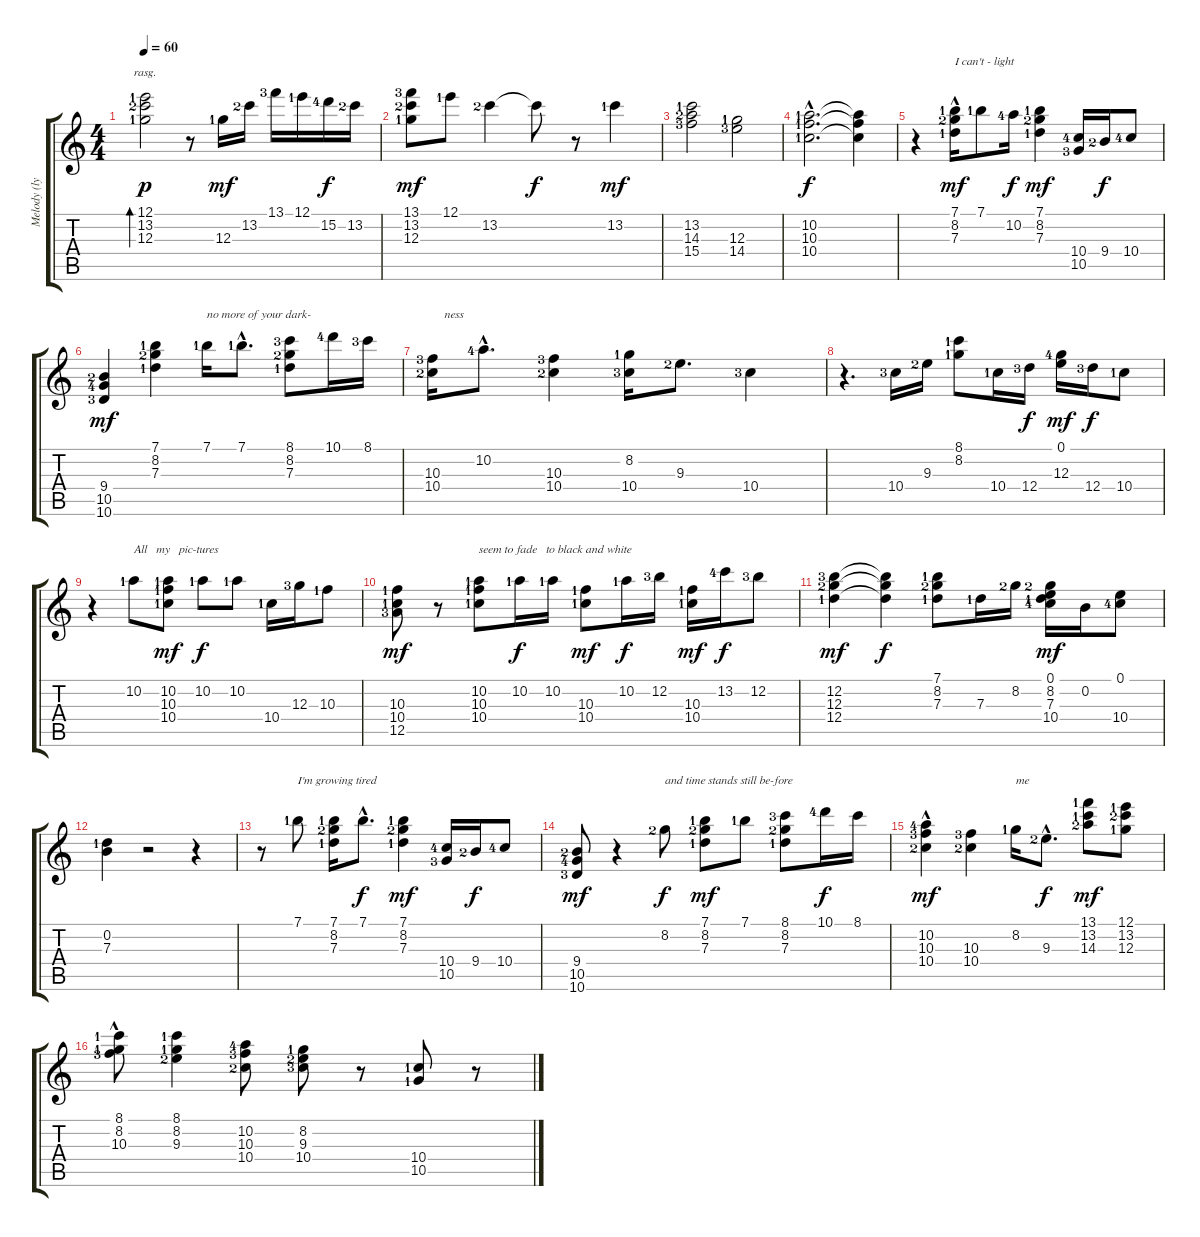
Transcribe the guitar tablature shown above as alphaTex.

\track ("Melody (lyrics/l.h. fingering)" "Melody (ly") {instrument electricguitarjazz}
\staff {score tabs}
\tuning (E4 B3 G3 D3 A2 E2) {hide}
\ts (4 4)
\tempo 60
\clef g2
\ks c
(12.1{lf 2} 13.2{lf 3} 12.3{lf 2}).2{bd 120 rasg ii dy p instrument electricguitarjazz} r.8 12.3{lf 2}.16{dy mf} 13.2{lf 3}.16 13.1{lf 4}.16 12.1{lf 2}.16 15.2{lf 5}.16{dy f} 13.2{lf 3}.16 |
(13.1{lf 4} 13.2{lf 3} 12.3{lf 2}).8{dy mf} 12.1{lf 2}.8 13.2{lf 3}.4 13.2{t}.8{dy f} r.8 13.2{lf 2}.4{dy mf} |
(13.2{lf 2} 14.3{lf 3} 15.4{lf 4}).2 (12.3{lf 2} 14.4{lf 4}).2 |
(10.2{hac lf 2} 10.3{hac lf 2} 10.4{hac lf 2}).2{d dy f} (10.2{t} 10.3{t} 10.4{t}).4 |
r.4 (7.1{lf 2} 8.2{lf 3} 7.3{hac lf 2}).16{txt "I can't - light" dy mf} 7.1{lf 2}.8 10.2{lf 5}.16{dy f} (7.1{lf 2} 8.2{lf 3} 7.3{lf 2}).4{dy mf} (10.4{lf 5} 10.5{lf 4}).16 9.4{lf 3}.16{dy f} 10.4{lf 5}.8 |
(9.4{lf 3} 10.5{lf 5} 10.6{lf 4}).4{dy mf} (7.1{lf 2} 8.2{lf 3} 7.3{lf 2}).4 7.1{lf 2}.16{txt "no more of your dark-"} 7.1{hac lf 2}.8{d} (8.1{lf 4} 8.2{lf 3} 7.3{lf 2}).8 10.1{lf 5}.16 8.1{lf 4}.16 |
(10.3{lf 4} 10.4{lf 3}).16{txt "    ness"} 10.2{hac lf 5}.8{d} (10.3{lf 4} 10.4{lf 3}).4 (8.2{lf 2} 10.4{lf 4}).16 9.3{lf 3}.8{d} 10.4{lf 4}.4 |
r.4{d} 10.4{lf 4}.16 9.3{lf 3}.16 (8.1{lf 2} 8.2{lf 2}).8 10.4{lf 2}.16 12.4{lf 4}.16{dy f} (0.1 12.3{lf 5}).16{dy mf} 12.4{lf 4}.16{dy f} 10.4{lf 2}.8 |
r.4 10.2{lf 2}.8{txt "All   my   pic-tures"} (10.2{lf 2} 10.3{lf 2} 10.4{lf 2}).8{dy mf} 10.2{lf 2}.8{dy f} 10.2{lf 2}.8 10.4{lf 2}.16 12.3{lf 4}.16 10.3{lf 2}.8 |
(10.3{lf 2} 10.4{lf 2} 12.5{lf 4}).8{dy mf} r.8 (10.2{lf 2} 10.3{lf 2} 10.4{lf 2}).8{txt "seem to fade   to black and white"} 10.2{lf 2}.16{dy f} 10.2{lf 2}.16 (10.3{lf 2} 10.4{lf 2}).8{dy mf} 10.2{lf 2}.16{dy f} 12.2{lf 4}.16 (10.3{lf 2} 10.4{lf 2}).16{dy mf} 13.2{lf 5}.16{dy f} 12.2{lf 4}.8 |
(12.2{lf 4} 12.3{lf 3} 12.4{lf 2}).4{dy mf} (12.2{t} 12.3{t} 12.4{t}).4{dy f} (7.1{lf 2} 8.2{lf 3} 7.3{lf 2}).8 7.3{lf 2}.16 8.2{lf 3}.16 (0.1 8.2{lf 3} 7.3{lf 2} 10.4{lf 5}).16{dy mf} 0.2.16 (0.1 10.4{lf 5}).8 |
(0.2 7.3{lf 2}).4 r.2 r.4 |
r.8 7.1{lf 2}.8{txt "I'm growing tired"} (7.1{lf 2} 8.2{lf 3} 7.3{lf 2}).16 7.1{hac}.8{d dy f} (7.1{lf 2} 8.2{lf 3} 7.3{lf 2}).4{dy mf} (10.4{lf 5} 10.5{lf 4}).16 9.4{lf 3}.16{dy f} 10.4{lf 5}.8 |
(9.4{lf 3} 10.5{lf 5} 10.6{lf 4}).8{dy mf} r.4 8.2{lf 3}.8{txt "and time stands still be-fore" dy f} (7.1{lf 2} 8.2{lf 3} 7.3{lf 2}).8{dy mf} 7.1{lf 2}.8 (8.1{lf 4} 8.2{lf 3} 7.3{lf 2}).8 10.1{lf 5}.16{dy f} 8.1.16 |
(10.2{hac lf 5} 10.3{lf 4} 10.4{lf 3}).4{dy mf} (10.3{lf 4} 10.4{lf 3}).4 8.2{lf 2}.16{txt "me"} 9.3{hac lf 3}.8{d dy f} (13.1{lf 2} 13.2{lf 2} 14.3{lf 3}).8{dy mf} (12.1{lf 2} 13.2{lf 3} 12.3{lf 2}).8 |
(8.1{lf 2} 8.2{lf 2} 10.3{hac lf 4}).8 (8.1{lf 2} 8.2{lf 2} 9.3{lf 3}).4 (10.2{lf 5} 10.3{lf 4} 10.4{lf 3}).8 (8.2{lf 2} 9.3{lf 3} 10.4{lf 4}).8 r.8 (10.4{lf 2} 10.5{lf 2}).8 r.8
